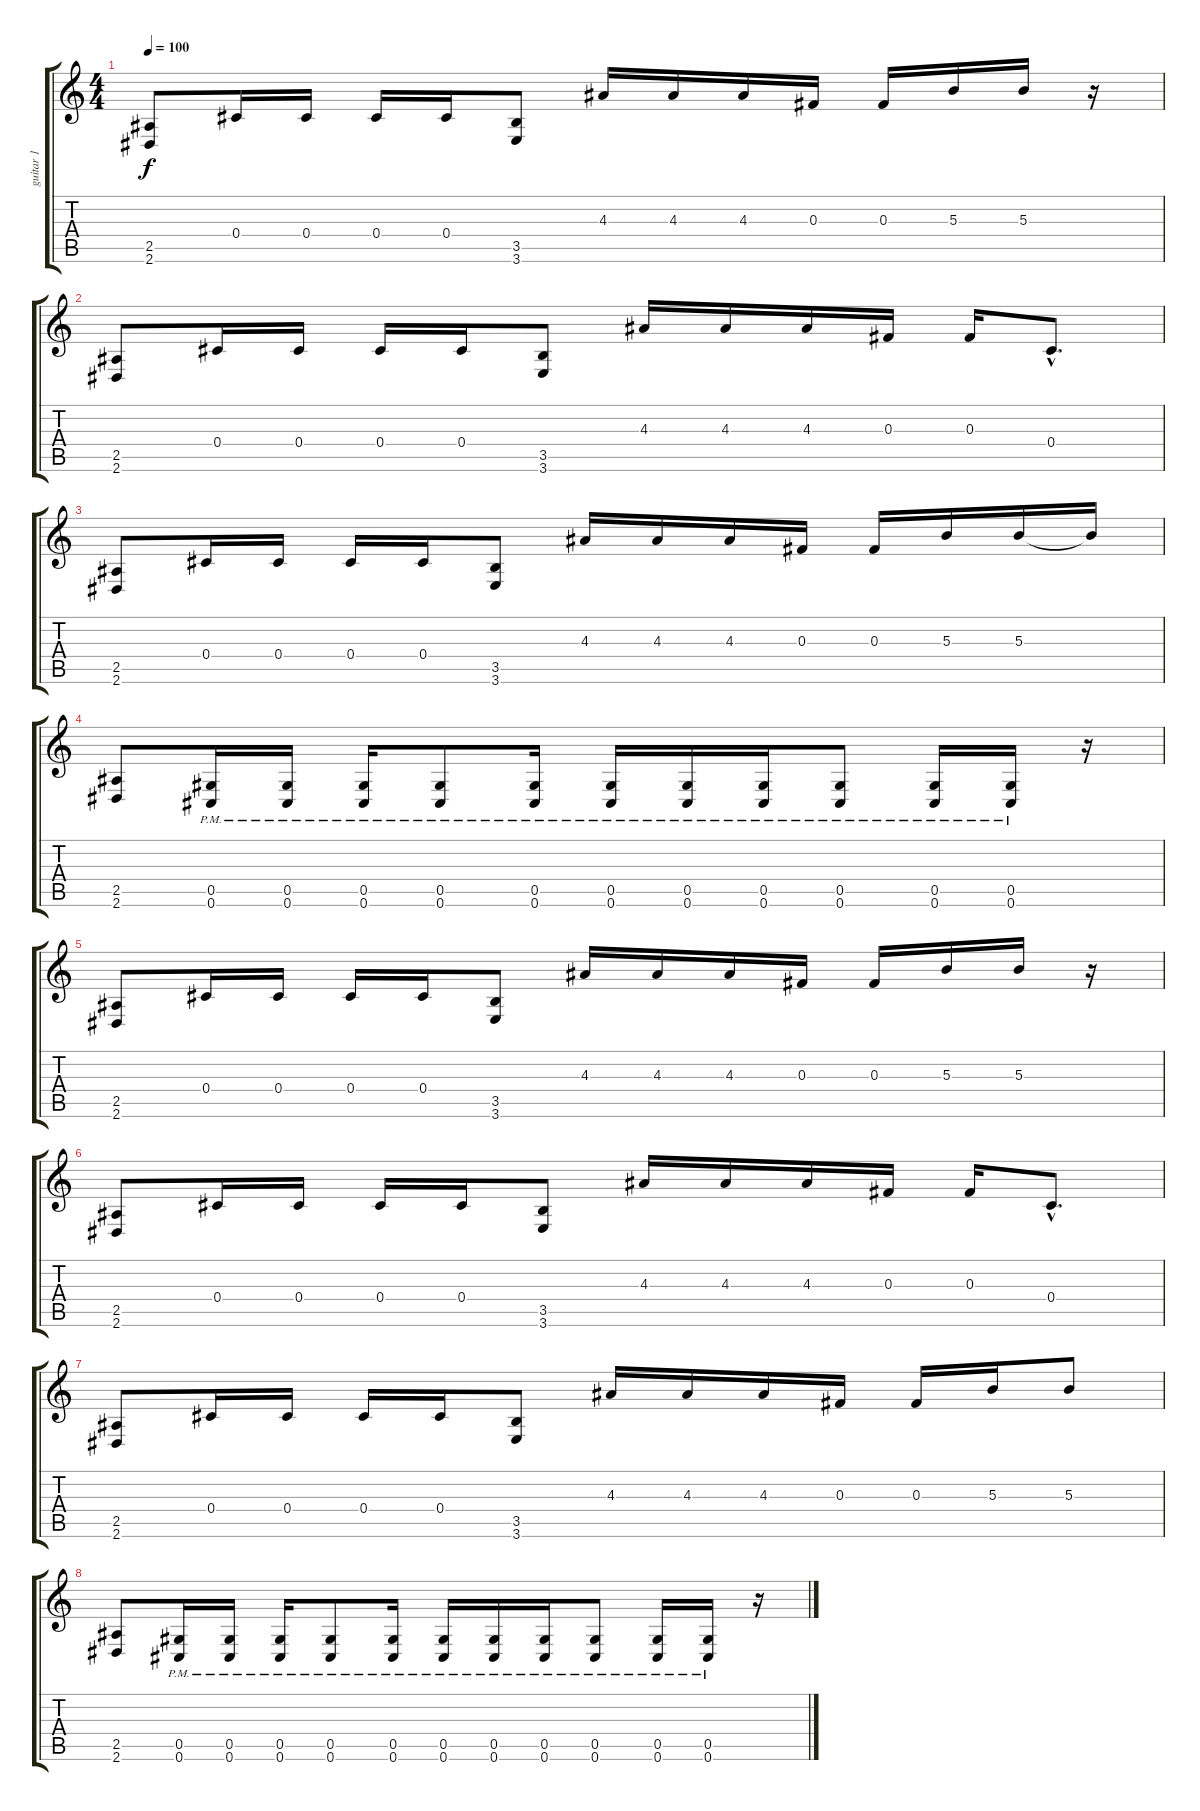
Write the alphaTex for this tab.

\track ("guitar 1" "guitar 1") {instrument distortionguitar}
\staff {score tabs}
\tuning (Eb4 Bb3 Gb3 Db3 Ab2 Db2) {hide}
\ts (4 4)
\tempo 100
\clef g2
\ks c
(2.5 2.6).8{dy f} 0.4.16 0.4.16 0.4.16 0.4.16 (3.5 3.6).8 4.3.16 4.3.16 4.3.16 0.3.16 0.3.16 5.3.16 5.3.16 r.16 |
(2.5 2.6).8 0.4.16 0.4.16 0.4.16 0.4.16 (3.5 3.6).8 4.3.16 4.3.16 4.3.16 0.3.16 0.3.16 0.4{hac}.8{d} |
(2.5 2.6).8 0.4.16 0.4.16 0.4.16 0.4.16 (3.5 3.6).8 4.3.16 4.3.16 4.3.16 0.3.16 0.3.16 5.3.16 5.3.16 5.3{t}.16 |
(2.5 2.6).8 (0.5{pm} 0.6{pm}).16 (0.5{pm} 0.6{pm}).16 (0.5{pm} 0.6{pm}).16 (0.5{pm} 0.6{pm}).8 (0.5{pm} 0.6{pm}).16 (0.5{pm} 0.6{pm}).16 (0.5{pm} 0.6{pm}).16 (0.5{pm} 0.6{pm}).16 (0.5{pm} 0.6{pm}).8 (0.5{pm} 0.6{pm}).16 (0.5{pm} 0.6{pm}).16 r.16 |
(2.5 2.6).8 0.4.16 0.4.16 0.4.16 0.4.16 (3.5 3.6).8 4.3.16 4.3.16 4.3.16 0.3.16 0.3.16 5.3.16 5.3.16 r.16 |
(2.5 2.6).8 0.4.16 0.4.16 0.4.16 0.4.16 (3.5 3.6).8 4.3.16 4.3.16 4.3.16 0.3.16 0.3.16 0.4{hac}.8{d} |
(2.5 2.6).8 0.4.16 0.4.16 0.4.16 0.4.16 (3.5 3.6).8 4.3.16 4.3.16 4.3.16 0.3.16 0.3.16 5.3.16 5.3.8 |
(2.5 2.6).8 (0.5{pm} 0.6{pm}).16 (0.5{pm} 0.6{pm}).16 (0.5{pm} 0.6{pm}).16 (0.5{pm} 0.6{pm}).8 (0.5{pm} 0.6{pm}).16 (0.5{pm} 0.6{pm}).16 (0.5{pm} 0.6{pm}).16 (0.5{pm} 0.6{pm}).16 (0.5{pm} 0.6{pm}).8 (0.5{pm} 0.6{pm}).16 (0.5{pm} 0.6{pm}).16 r.16
